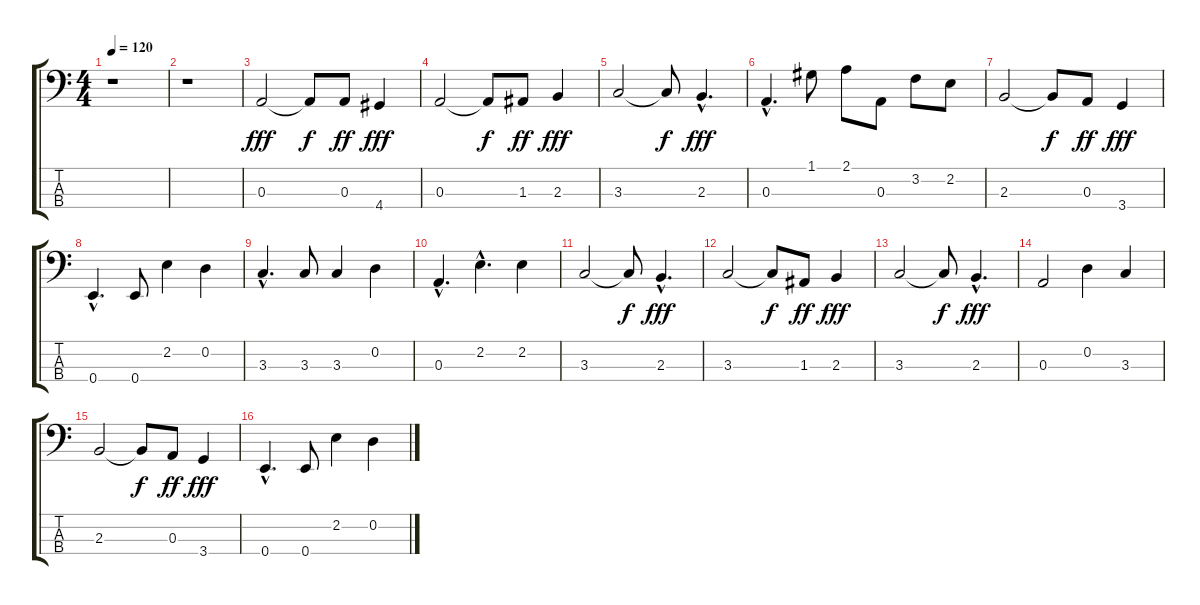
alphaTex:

\track "" {instrument electricbassfinger}
\staff {score tabs}
\tuning (G2 D2 A1 E1) {hide}
\ts (4 4)
\tempo 120
\clef f4
\ks c
r.1{dy fff instrument electricbassfinger} |
r.1 |
0.3.2 0.3{t}.8{dy f} 0.3.8{dy ff} 4.4.4{dy fff} |
0.3.2 0.3{t}.8{dy f} 1.3.8{dy ff} 2.3.4{dy fff} |
3.3.2 3.3{t}.8{dy f} 2.3{hac}.4{d dy fff} |
0.3{hac}.4{d} 1.1.8 2.1.8 0.3.8 3.2.8 2.2.8 |
2.3.2 2.3{t}.8{dy f} 0.3.8{dy ff} 3.4.4{dy fff} |
0.4{hac}.4{d} 0.4.8 2.2.4 0.2.4 |
3.3{hac}.4{d} 3.3.8 3.3.4 0.2.4 |
0.3{hac}.4{d} 2.2{hac}.4{d} 2.2.4 |
3.3.2 3.3{t}.8{dy f} 2.3{hac}.4{d dy fff} |
3.3.2 3.3{t}.8{dy f} 1.3.8{dy ff} 2.3.4{dy fff} |
3.3.2 3.3{t}.8{dy f} 2.3{hac}.4{d dy fff} |
0.3.2 0.2.4 3.3.4 |
2.3.2 2.3{t}.8{dy f} 0.3.8{dy ff} 3.4.4{dy fff} |
0.4{hac}.4{d} 0.4.8 2.2.4 0.2.4
